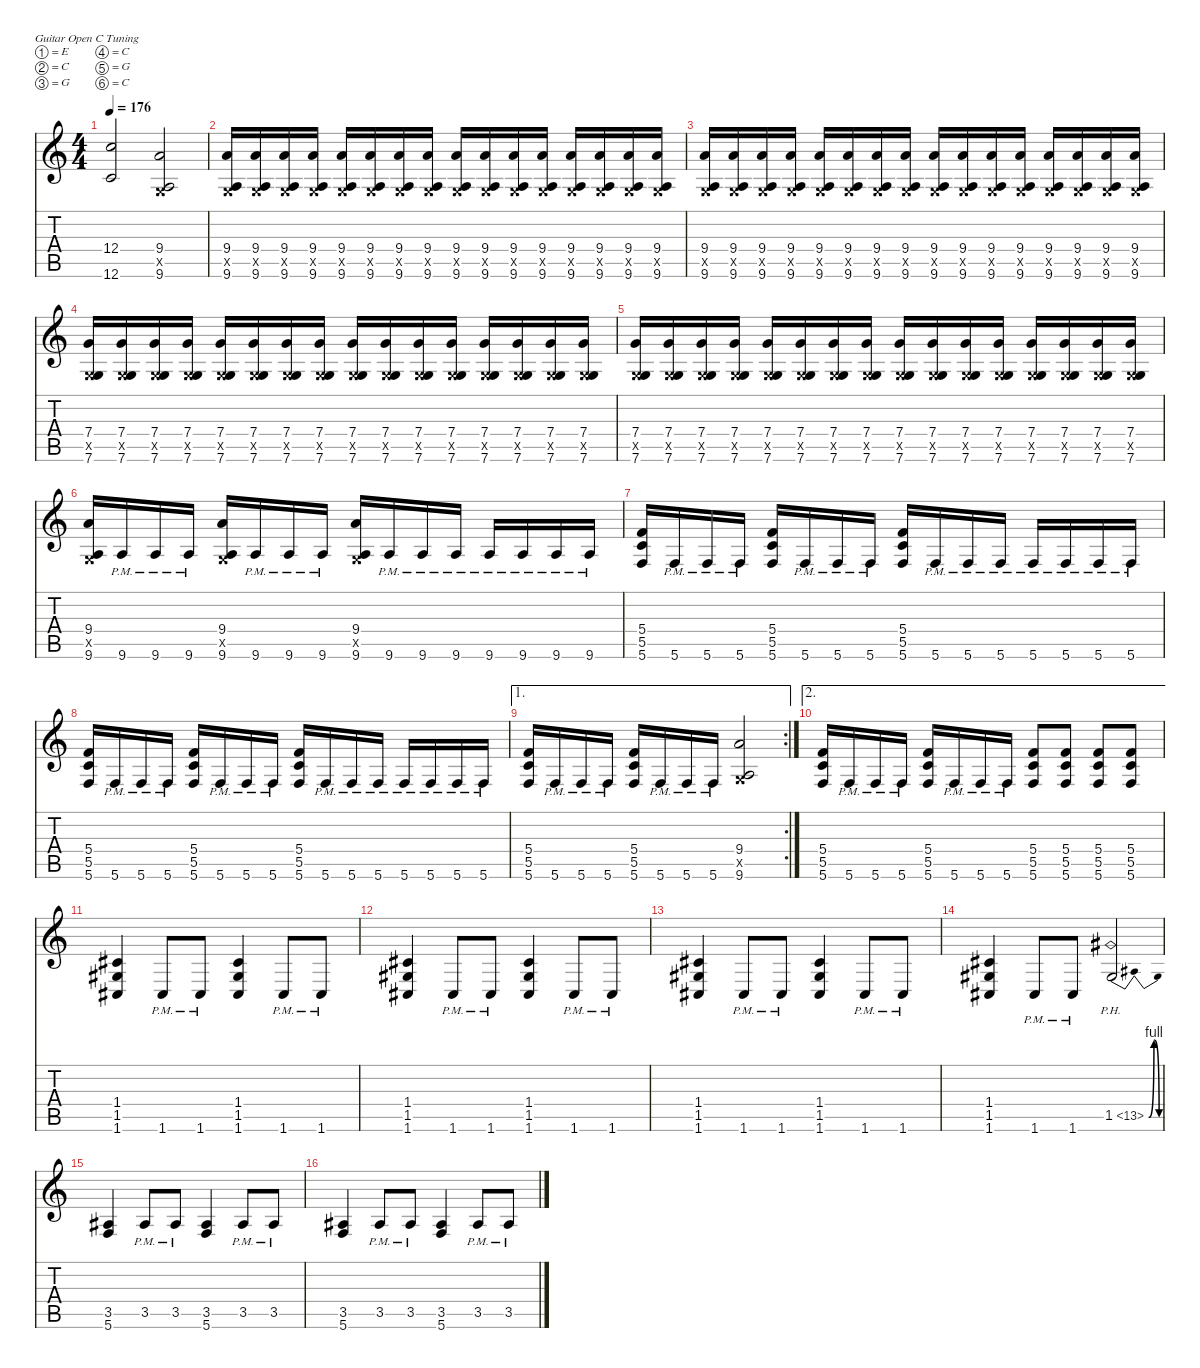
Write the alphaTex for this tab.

\defaultSystemsLayout 4
\hideDynamics
\bracketExtendMode nobrackets
\singleTrackTrackNamePolicy hidden
\multiTrackTrackNamePolicy hidden
\firstSystemTrackNameMode fullname
\firstSystemTrackNameOrientation horizontal
\otherSystemsTrackNameOrientation horizontal
\track ("Guitar 1" "dist.guit.") {mute instrument distortionguitar}
\staff {score tabs}
\tuning (E4 C4 G3 C3 G2 C2)
\ts (4 4)
\tempo 176
\clef g2
\ks c
(12.4{t} 12.6{t}).2{dy f beam Up} (9.4 0.5{x} 9.6).2{beam Up} |
(9.4 0.5{x} 9.6).16{beam Up} (9.4 0.5{x} 9.6).16{beam Up} (9.4 0.5{x} 9.6).16{beam Up} (9.4 0.5{x} 9.6).16{beam Up} (9.4 0.5{x} 9.6).16{beam Up} (9.4 0.5{x} 9.6).16{beam Up} (9.4 0.5{x} 9.6).16{beam Up} (9.4 0.5{x} 9.6).16{beam Up} (9.4 0.5{x} 9.6).16{beam Up} (9.4 0.5{x} 9.6).16{beam Up} (9.4 0.5{x} 9.6).16{beam Up} (9.4 0.5{x} 9.6).16{beam Up} (9.4 0.5{x} 9.6).16{beam Up} (9.4 0.5{x} 9.6).16{beam Up} (9.4 0.5{x} 9.6).16{beam Up} (9.4 0.5{x} 9.6).16{beam Up} |
(9.4 0.5{x} 9.6).16{beam Up} (9.4 0.5{x} 9.6).16{beam Up} (9.4 0.5{x} 9.6).16{beam Up} (9.4 0.5{x} 9.6).16{beam Up} (9.4 0.5{x} 9.6).16{beam Up} (9.4 0.5{x} 9.6).16{beam Up} (9.4 0.5{x} 9.6).16{beam Up} (9.4 0.5{x} 9.6).16{beam Up} (9.4 0.5{x} 9.6).16{beam Up} (9.4 0.5{x} 9.6).16{beam Up} (9.4 0.5{x} 9.6).16{beam Up} (9.4 0.5{x} 9.6).16{beam Up} (9.4 0.5{x} 9.6).16{beam Up} (9.4 0.5{x} 9.6).16{beam Up} (9.4 0.5{x} 9.6).16{beam Up} (9.4 0.5{x} 9.6).16{beam Up} |
(7.4 0.5{x} 7.6).16{beam Up} (7.4 0.5{x} 7.6).16{beam Up} (7.4 0.5{x} 7.6).16{beam Up} (7.4 0.5{x} 7.6).16{beam Up} (7.4 0.5{x} 7.6).16{beam Up} (7.4 0.5{x} 7.6).16{beam Up} (7.4 0.5{x} 7.6).16{beam Up} (7.4 0.5{x} 7.6).16{beam Up} (7.4 0.5{x} 7.6).16{beam Up} (7.4 0.5{x} 7.6).16{beam Up} (7.4 0.5{x} 7.6).16{beam Up} (7.4 0.5{x} 7.6).16{beam Up} (7.4 0.5{x} 7.6).16{beam Up} (7.4 0.5{x} 7.6).16{beam Up} (7.4 0.5{x} 7.6).16{beam Up} (7.4 0.5{x} 7.6).16{beam Up} |
(7.4 0.5{x} 7.6).16{beam Up} (7.4 0.5{x} 7.6).16{beam Up} (7.4 0.5{x} 7.6).16{beam Up} (7.4 0.5{x} 7.6).16{beam Up} (7.4 0.5{x} 7.6).16{beam Up} (7.4 0.5{x} 7.6).16{beam Up} (7.4 0.5{x} 7.6).16{beam Up} (7.4 0.5{x} 7.6).16{beam Up} (7.4 0.5{x} 7.6).16{beam Up} (7.4 0.5{x} 7.6).16{beam Up} (7.4 0.5{x} 7.6).16{beam Up} (7.4 0.5{x} 7.6).16{beam Up} (7.4 0.5{x} 7.6).16{beam Up} (7.4 0.5{x} 7.6).16{beam Up} (7.4 0.5{x} 7.6).16{beam Up} (7.4 0.5{x} 7.6).16{beam Up} |
(9.4 0.5{x} 9.6).16{beam Up} 9.6{pm}.16{beam Up} 9.6{pm}.16{beam Up} 9.6{pm}.16{beam Up} (9.4 0.5{x} 9.6).16{beam Up} 9.6{pm}.16{beam Up} 9.6{pm}.16{beam Up} 9.6{pm}.16{beam Up} (9.4 0.5{x} 9.6).16{beam Up} 9.6{pm}.16{beam Up} 9.6{pm}.16{beam Up} 9.6{pm}.16{beam Up} 9.6{pm}.16{beam Up} 9.6{pm}.16{beam Up} 9.6{pm}.16{beam Up} 9.6{pm}.16{beam Up} |
(5.4 5.5 5.6).16{beam Up} 5.6{pm}.16{beam Up} 5.6{pm}.16{beam Up} 5.6{pm}.16{beam Up} (5.4 5.5 5.6).16{beam Up} 5.6{pm}.16{beam Up} 5.6{pm}.16{beam Up} 5.6{pm}.16{beam Up} (5.4 5.5 5.6).16{beam Up} 5.6{pm}.16{beam Up} 5.6{pm}.16{beam Up} 5.6{pm}.16{beam Up} 5.6{pm}.16{beam Up} 5.6{pm}.16{beam Up} 5.6{pm}.16{beam Up} 5.6{pm}.16{beam Up} |
(5.4 5.5 5.6).16{beam Up} 5.6{pm}.16{beam Up} 5.6{pm}.16{beam Up} 5.6{pm}.16{beam Up} (5.4 5.5 5.6).16{beam Up} 5.6{pm}.16{beam Up} 5.6{pm}.16{beam Up} 5.6{pm}.16{beam Up} (5.4 5.5 5.6).16{beam Up} 5.6{pm}.16{beam Up} 5.6{pm}.16{beam Up} 5.6{pm}.16{beam Up} 5.6{pm}.16{beam Up} 5.6{pm}.16{beam Up} 5.6{pm}.16{beam Up} 5.6{pm}.16{beam Up} |
\ae 1
\rc 2
(5.4 5.5 5.6).16{beam Up} 5.6{pm}.16{beam Up} 5.6{pm}.16{beam Up} 5.6{pm}.16{beam Up} (5.4 5.5 5.6).16{beam Up} 5.6{pm}.16{beam Up} 5.6{pm}.16{beam Up} 5.6{pm}.16{beam Up} (9.4 0.5{x} 9.6).2{beam Up} |
\ae 2
(5.4 5.5 5.6).16{beam Up} 5.6{pm}.16{beam Up} 5.6{pm}.16{beam Up} 5.6{pm}.16{beam Up} (5.4 5.5 5.6).16{beam Up} 5.6{pm}.16{beam Up} 5.6{pm}.16{beam Up} 5.6{pm}.16{beam Up} (5.4 5.5 5.6).8{beam Up} (5.4 5.5 5.6).8{beam Up} (5.4 5.5 5.6).8{beam Up} (5.4 5.5 5.6).8{beam Up} |
(1.4{acc #} 1.5{acc #} 1.6{acc #}).4{beam Up} 1.6{pm acc #}.8{beam Up} 1.6{pm acc #}.8{beam Up} (1.4{acc #} 1.5{acc #} 1.6{acc #}).4{beam Up} 1.6{pm acc #}.8{beam Up} 1.6{pm acc #}.8{beam Up} |
(1.4{acc #} 1.5{acc #} 1.6{acc #}).4{beam Up} 1.6{pm acc #}.8{beam Up} 1.6{pm acc #}.8{beam Up} (1.4{acc #} 1.5{acc #} 1.6{acc #}).4{beam Up} 1.6{pm acc #}.8{beam Up} 1.6{pm acc #}.8{beam Up} |
(1.4{acc #} 1.5{acc #} 1.6{acc #}).4{beam Up} 1.6{pm acc #}.8{beam Up} 1.6{pm acc #}.8{beam Up} (1.4{acc #} 1.5{acc #} 1.6{acc #}).4{beam Up} 1.6{pm acc #}.8{beam Up} 1.6{pm acc #}.8{beam Up} |
(1.4{acc #} 1.5{acc #} 1.6{acc #}).4{beam Up} 1.6{pm acc #}.8{beam Up} 1.6{pm acc #}.8{beam Up} 1.5{be (bendrelease 0 0 15 4 30 4 45 0) ph 12 acc #}.2{beam Up} |
(3.5{acc #} 5.6).4{beam Up} 3.5{pm acc #}.8{beam Up} 3.5{pm acc #}.8{beam Up} (3.5{acc #} 5.6).4{beam Up} 3.5{pm acc #}.8{beam Up} 3.5{pm acc #}.8{beam Up} |
(3.5{acc #} 5.6).4{beam Up} 3.5{pm acc #}.8{beam Up} 3.5{pm acc #}.8{beam Up} (3.5{acc #} 5.6).4{beam Up} 3.5{pm acc #}.8{beam Up} 3.5{pm acc #}.8{beam Up}
